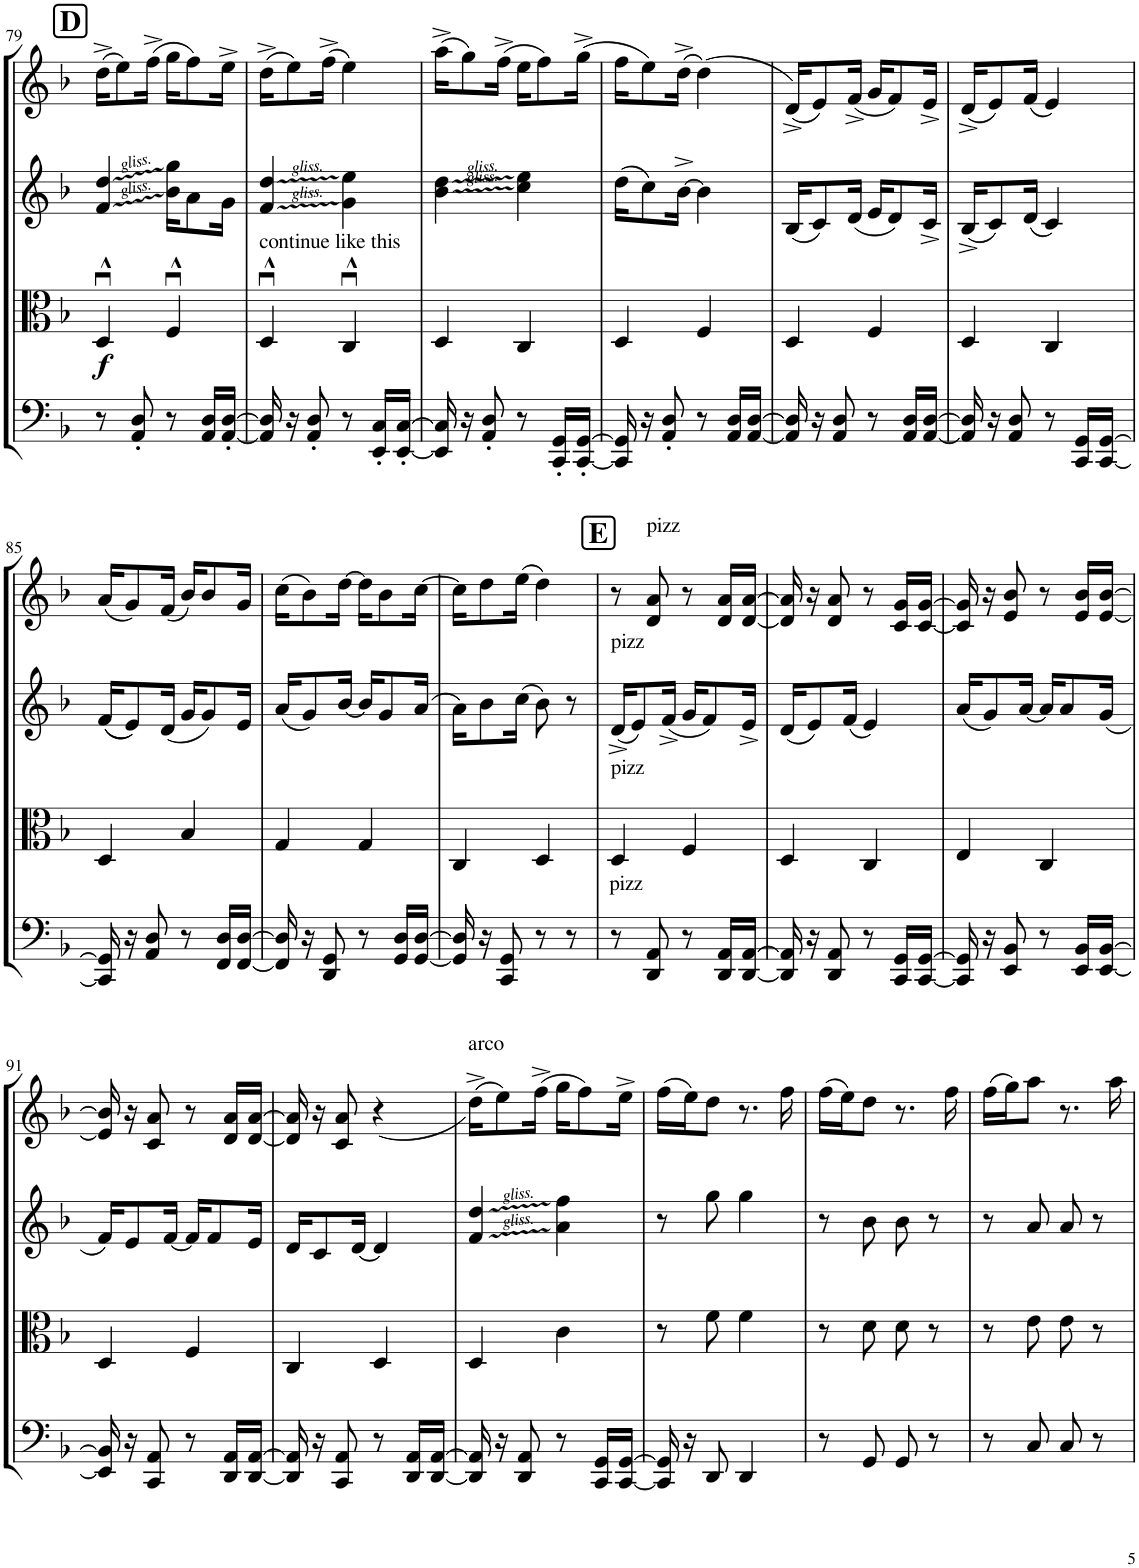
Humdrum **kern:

**kern	**kern	**dynam	**kern	**kern
*part4	*part3	*part3	*part2	*part1
*staff4	*staff3	*staff3	*staff2	*staff1
*I"Violoncello	*I"Viola	*	*I"Violin II	*I"Violin I
*I'Vc	*I'Vla	*	*I'Vln	*I'Vln
!!LO:PB:g=z
*clefF4	*clefC3	*	*clefG2	*clefG2
*k[b-]	*k[b-]	*	*k[b-]	*k[b-]
*M2/4	*M2/4	*	*M2/4	*M2/4
!!LO:REH:place=s1:a:B:cj:fs=14:t=D
=79	=79	=79	=79	=79
!	!	!LO:DY:b	!	!
8r	4Du^^/	f	4f/ 4dd/	(16dd^\KL
.	.	.	.	8ee\)
8AA/' 8D/'	.	.	.	.
.	.	.	.	(16ff^\Jk
8r	4Fu^^/	.	16b-\ 16gg\KL	16gg\KL
.	.	.	8a\	8ff\)
16AA/ 16D/LL	.	.	.	.
[16AA/' [16D/'JJ	.	.	16g\Jk	16ee^\Jk
=80	=80	=80	=80	=80
!	!LO:TX:a:t=continue like this	!	!	!
16AA/] 16D/]	4Du^^/	.	4f/ 4dd/	(16dd^\KL
16r	.	.	.	8ee\)
8AA/' 8D/'	.	.	.	.
.	.	.	.	(16ff^\Jk
8r	4Cu^^/	.	4g\ 4ee\	4ee\)
16EE/' 16C/'LL	.	.	.	.
[16EE/' [16C/'JJ	.	.	.	.
=81	=81	=81	=81	=81
16EE/] 16C/]	4D/	.	4b-\ 4dd\	(16aa^\KL
16r	.	.	.	8gg\)
8AA/' 8D/'	.	.	.	.
.	.	.	.	(16ff^\Jk
8r	4C/	.	4cc\ 4ee\	16ee\KL
.	.	.	.	8ff\)
16CC/' 16GG/'LL	.	.	.	.
[16CC/' [16GG/'JJ	.	.	.	(16gg^\Jk
=82	=82	=82	=82	=82
16CC/] 16GG/]	4D/	.	(16dd\KL	16ff\KL
16r	.	.	8cc\)	8ee\)
8AA/' 8D/'	.	.	.	.
.	.	.	[16b-^\Jk	(16dd^\Jk
8r	4F/	.	4b-\]	(4dd\)
16AA/ 16D/LL	.	.	.	.
[16AA/ [16D/JJ	.	.	.	.
=83	=83	=83	=83	=83
16AA/] 16D/]	4D/	.	(16B-/KL	(16d^/KL)
16r	.	.	8c/)	8e/)
8AA/ 8D/	.	.	.	.
.	.	.	(16d/Jk	(16f^/Jk
8r	4F/	.	16e/KL	16g/KL
.	.	.	8d/)	8f/)
16AA/ 16D/LL	.	.	.	.
[16AA/ [16D/JJ	.	.	16c^/Jk	16e^/Jk
=84	=84	=84	=84	=84
16AA/] 16D/]	4D/	.	(16B-^/KL	(16d^/KL
16r	.	.	8c/)	8e/)
8AA/ 8D/	.	.	.	.
.	.	.	(16d/Jk	(16f/Jk
8r	4C/	.	4c/)	4e/)
16CC/ 16GG/LL	.	.	.	.
[16CC/ [16GG/JJ	.	.	.	.
!!LO:LB:g=z
=85	=85	=85	=85	=85
16CC/] 16GG/]	4D/	.	((16f/KL	(16a/KL
16r	.	.	8e/))	8g/)
8AA/ 8D/	.	.	.	.
.	.	.	(16d/Jk	(16f/Jk
8r	4B-/	.	16g/KL	16b-/KL)
.	.	.	8g/)	8b-/
16FF/ 16D/LL	.	.	.	.
[16FF/ [16D/JJ	.	.	16e/Jk	16g/Jk
=86	=86	=86	=86	=86
16FF/] 16D/]	4G/	.	(16a/KL	(16cc\KL
16r	.	.	8g/)	8b-\)
8DD/ 8GG/	.	.	.	.
.	.	.	[16b-/Jk	[16dd\Jk
8r	4G/	.	16b-/KL]	16dd\KL]
.	.	.	8g/	8b-\
16GG/ 16D/LL	.	.	.	.
[16GG/ [16D/JJ	.	.	(16a/Jk	[16cc\Jk
=87	=87	=87	=87	=87
16GG/] 16D/]	4C/	.	16a\KL)	16cc\KL]
16r	.	.	8b-\	8dd\
8CC/ 8GG/	.	.	.	.
.	.	.	(16cc\Jk	(16ee\Jk
8r	4D/	.	8b-\)	4dd\)
8r	.	.	8r	.
!!LO:REH:place=s1:a:B:cj:fs=14:t=E
=88	=88	=88	=88	=88
!	!	!	!LO:TX:a:t=pizz	!
!	!LO:TX:a:t=pizz	!	!	!
!LO:TX:a:t=pizz	!	!	!	!
8r	4D/	.	(16d^/KL	8r
.	.	.	8e/)	.
!	!	!	!	!LO:TX:a:t=pizz
8DD/ 8AA/	.	.	.	8d/ 8a/
.	.	.	(16f^/Jk	.
8r	4F/	.	16g/KL	8r
.	.	.	8f/)	.
16DD/ 16AA/LL	.	.	.	16d/ 16a/LL
[16DD/ [16AA/JJ	.	.	16e^/Jk	[16d/ [16a/JJ
=89	=89	=89	=89	=89
16DD/] 16AA/]	4D/	.	(16d/KL	16d/] 16a/]
16r	.	.	8e/)	16r
8DD/ 8AA/	.	.	.	8d/ 8a/
.	.	.	(16f/Jk	.
8r	4C/	.	4e/)	8r
16CC/ 16GG/LL	.	.	.	16c/ 16g/LL
[16CC/ [16GG/JJ	.	.	.	[16c/ [16g/JJ
=90	=90	=90	=90	=90
16CC/] 16GG/]	4E/	.	(16a/KL	16c/] 16g/]
16r	.	.	8g/)	16r
8EE/ 8BB-/	.	.	.	8e/ 8b-/
.	.	.	[16a/Jk	.
8r	4C/	.	16a/KL]	8r
.	.	.	8a/	.
16EE/ 16BB-/LL	.	.	.	16e/ 16b-/LL
[16EE/ [16BB-/JJ	.	.	(16g/Jk	[16e/ [16b-/JJ
!!LO:LB:g=z
=91	=91	=91	=91	=91
16EE/] 16BB-/]	4D/	.	16f/KL)	16e/] 16b-/]
16r	.	.	8e/	16r
8CC/ 8AA/	.	.	.	8c/ 8a/
.	.	.	[16f/Jk	.
8r	4F/	.	16f/KL]	8r
.	.	.	8f/	.
16DD/ 16AA/LL	.	.	.	16d/ 16a/LL
[16DD/ [16AA/JJ	.	.	16e/Jk	[16d/ [16a/JJ
=92	=92	=92	=92	=92
16DD/] 16AA/]	4C/	.	16d/KL	16d/] 16a/]
16r	.	.	8c/	16r
8CC/ 8AA/	.	.	.	8c/ 8a/
.	.	.	[16d/Jk	.
8r	4D/	.	4d/]	(4r
16DD/ 16AA/LL	.	.	.	.
[16DD/ [16AA/JJ	.	.	.	.
=93	=93	=93	=93	=93
!	!	!	!	!LO:TX:a:t=arco
16DD/] 16AA/]	4D/	.	4f/ 4dd/	(16dd^\KL)
16r	.	.	.	8ee\)
8DD/ 8AA/	.	.	.	.
.	.	.	.	(16ff^\Jk
8r	4c\	.	4a\ 4ff\	16gg\KL
.	.	.	.	8ff\)
16CC/ 16GG/LL	.	.	.	.
[16CC/ [16GG/JJ	.	.	.	16ee^\Jk
=94	=94	=94	=94	=94
16CC/] 16GG/]	8r	.	8r	(16ff\LL
16r	.	.	.	16ee\J)
8DD/	8f\	.	8gg\	8dd\J
4DD/	4f\	.	4gg\	8.r
.	.	.	.	16ff\
=95	=95	=95	=95	=95
8r	8r	.	8r	(16ff\LL
.	.	.	.	16ee\J)
8GG/	8d\	.	8b-\	8dd\J
8GG/	8d\	.	8b-\	8.r
8r	8r	.	8r	.
.	.	.	.	16ff\
=96	=96	=96	=96	=96
8r	8r	.	8r	(16ff\LL
.	.	.	.	16gg\J)
8C/	8e\	.	8a/	8aa\J
8C/	8e\	.	8a/	8.r
8r	8r	.	8r	.
.	.	.	.	16aa\
=	=	=	=	=
*-	*-	*-	*-	*-
